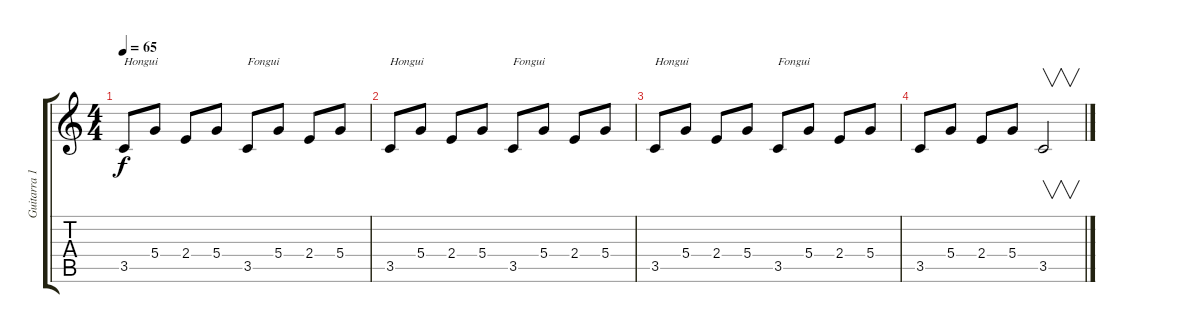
\track ("Guitarra 1" "Guitarra 1") {instrument acousticguitarnylon}
\staff {score tabs}
\tuning (E4 B3 G3 D3 A2 E2) {hide}
\ts (4 4)
\tempo 65
\clef g2
\ks c
3.5.8{txt "Hongui" dy f} 5.4.8 2.4.8 5.4.8 3.5.8{txt "Fongui"} 5.4.8 2.4.8 5.4.8 |
3.5.8{txt "Hongui"} 5.4.8 2.4.8 5.4.8 3.5.8{txt "Fongui"} 5.4.8 2.4.8 5.4.8 |
3.5.8{txt "Hongui"} 5.4.8 2.4.8 5.4.8 3.5.8{txt "Fongui"} 5.4.8 2.4.8 5.4.8 |
3.5.8 5.4.8 2.4.8 5.4.8 3.5.2{v}
